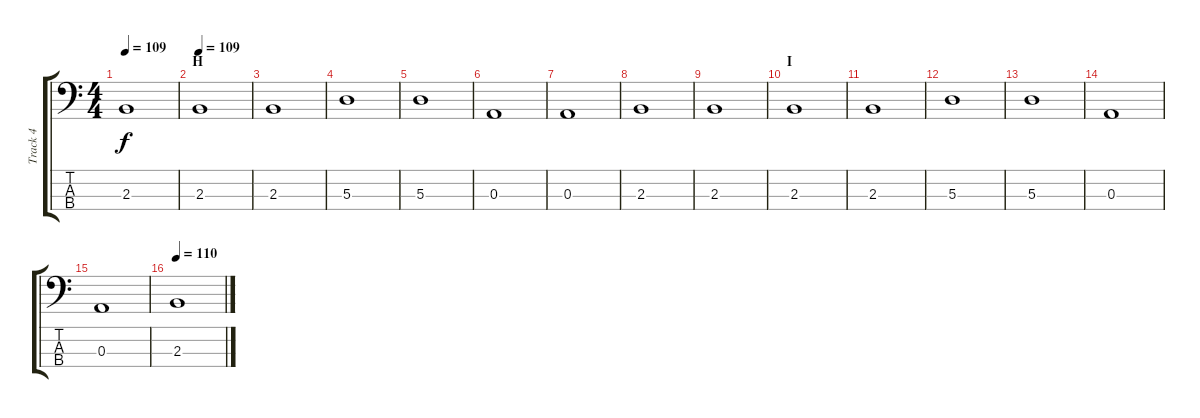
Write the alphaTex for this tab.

\track ("Track 4" "Track 4") {instrument electricbassfinger}
\staff {score tabs}
\tuning (G2 D2 A1 E1) {hide}
\ts (4 4)
\tempo 109
\clef f4
\ks c
2.3.1{dy f} |
\section ("" "H")
\tempo 109
2.3.1 |
2.3.1 |
5.3.1 |
5.3.1 |
0.3.1 |
0.3.1 |
2.3.1 |
2.3.1 |
\section ("" "I")
2.3.1 |
2.3.1 |
5.3.1 |
5.3.1 |
0.3.1 |
0.3.1 |
\tempo 110
2.3.1
